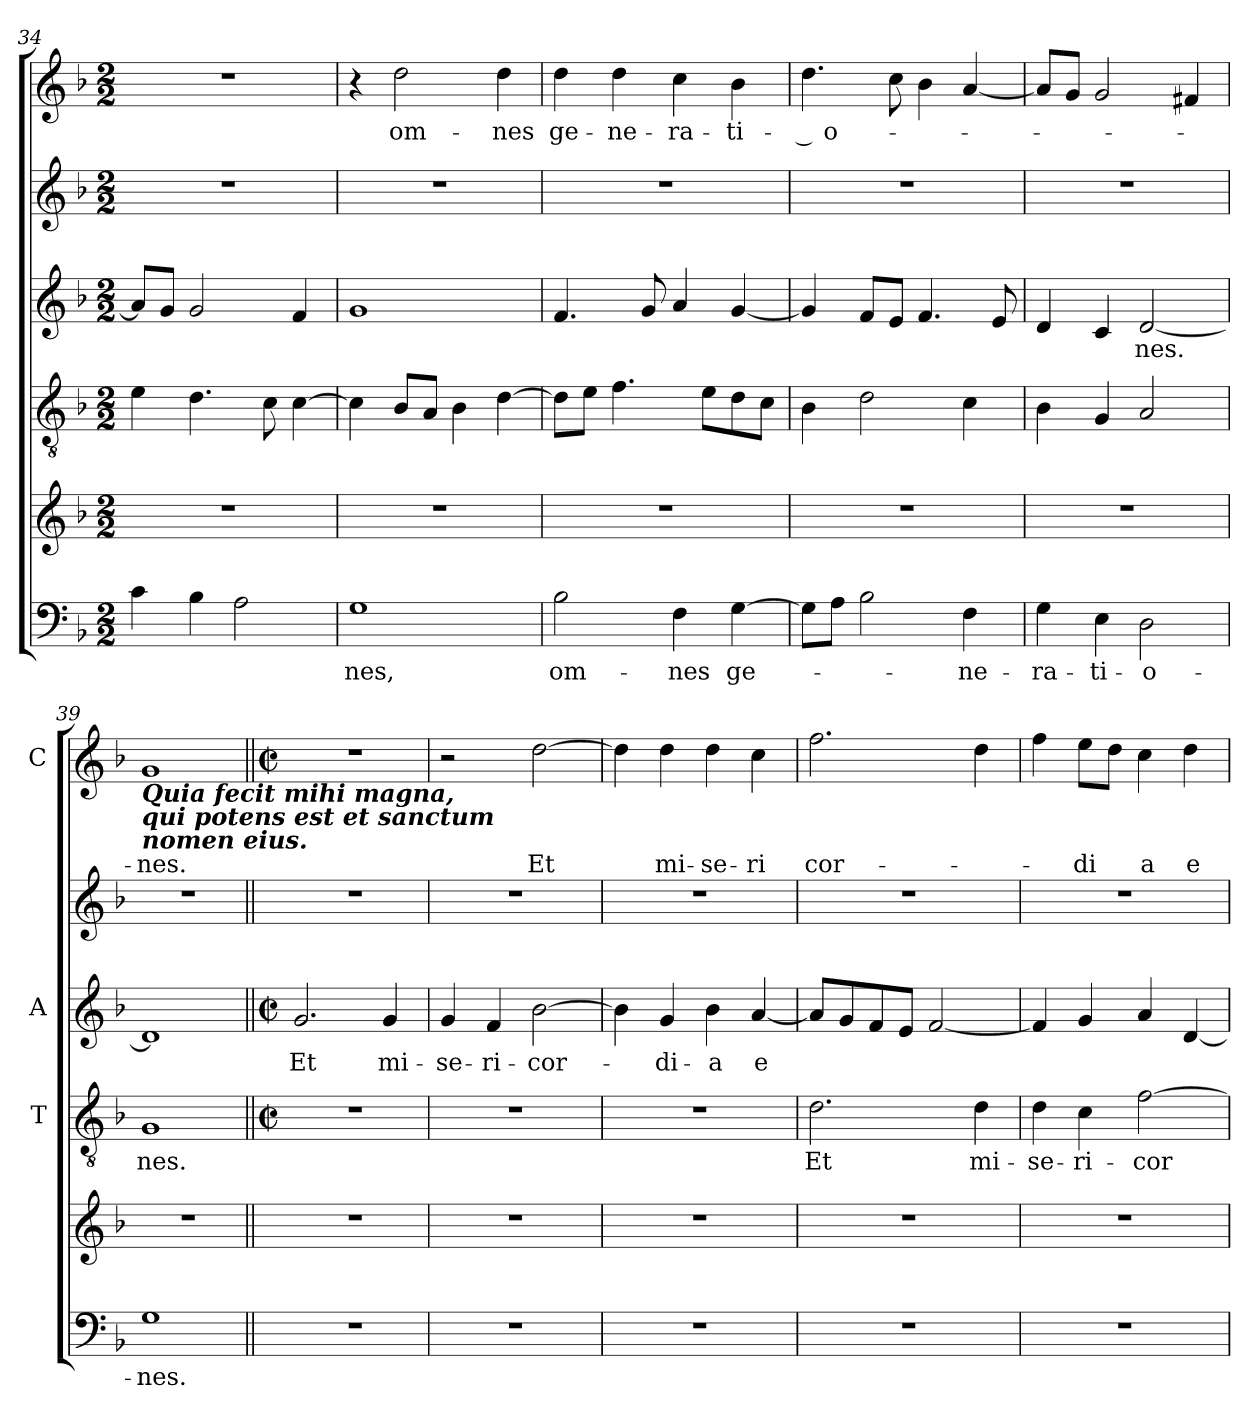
**kern	**text	**kern	**kern	**text	**kern	**text	**kern	**kern	**text
*part6	*part6	*part5	*part4	*part4	*part3	*part3	*part2	*part1	*part1
*staff6	*staff6	*staff5	*staff4	*staff4	*staff3	*staff3	*staff2	*staff1	*staff1
*	*	*	*I'T	*	*I'A	*	*	*I'C	*
*clefF4	*	*clefG2	*clefGv2	*	*clefG2	*	*clefG2	*clefG2	*
*k[b-]	*	*k[b-]	*k[b-]	*	*k[b-]	*	*k[b-]	*k[b-]	*
*F:	*	*F:	*F:	*	*F:	*	*F:	*F:	*
*M2/2	*	*M2/2	*M2/2	*	*M2/2	*	*M2/2	*M2/2	*
=34	=34	=34	=34	=34	=34	=34	=34	=34	=34
4c\	.	1r	4e\	.	8a/L]	.	1r	1r	.
.	.	.	.	.	8g/J	.	.	.	.
4B-\	.	.	4.d\	.	2g/	.	.	.	.
2A\	.	.	.	.	.	.	.	.	.
.	.	.	8c\	.	.	.	.	.	.
.	.	.	[4c\	.	4f/	.	.	.	.
=35	=35	=35	=35	=35	=35	=35	=35	=35	=35
!	!LO:LY:b	!	!	!	!	!	!	!	!
1G	-nes,	1r	4c\]	.	1g	.	1r	4r	.
!	!	!	!	!	!	!	!	!	!LO:LY:b
.	.	.	8B-/L	.	.	.	.	2dd\	om-
.	.	.	8A/J	.	.	.	.	.	.
.	.	.	4B-\	.	.	.	.	.	.
!	!	!	!	!	!	!	!	!	!LO:LY:b
.	.	.	[4d\	.	.	.	.	4dd\	-nes
=36	=36	=36	=36	=36	=36	=36	=36	=36	=36
!	!LO:LY:b	!	!	!	!	!	!	!	!LO:LY:b
2B-\	om-	1r	8d\L]	.	4.f/	.	1r	4dd\	ge-
.	.	.	8e\J	.	.	.	.	.	.
!	!	!	!	!	!	!	!	!	!LO:LY:b
.	.	.	4.f\	.	.	.	.	4dd\	-ne-
.	.	.	.	.	8g/	.	.	.	.
!	!LO:LY:b	!	!	!	!	!	!	!	!LO:LY:b
4F\	-nes	.	.	.	4a/	.	.	4cc\	-ra-
.	.	.	8e\L	.	.	.	.	.	.
!	!LO:LY:b	!	!	!	!	!LO:LY:b	!	!	!LO:LY:b
[4G\	ge-	.	8d\	.	[4g/	­	.	4b-\	-ti-
.	.	.	8c\J	.	.	.	.	.	.
!!LO:LB:g=z
=37	=37	=37	=37	=37	=37	=37	=37	=37	=37
!	!	!	!	!	!	!	!	!	!LO:LY:b
8G\L]	.	1r	4B-\	.	4g/]	.	1r	4.dd\	-­ o-
8A\J	.	.	.	.	.	.	.	.	.
2B-\	.	.	2d\	.	8f/L	.	.	.	.
.	.	.	.	.	8e/J	.	.	8cc\	.
.	.	.	.	.	4.f/	.	.	4b-\	.
!	!LO:LY:b	!	!	!	!	!	!	!	!
4F\	-ne-	.	4c\	.	.	.	.	[4a/	.
.	.	.	.	.	8e/	.	.	.	.
=38	=38	=38	=38	=38	=38	=38	=38	=38	=38
!	!LO:LY:b	!	!	!	!	!	!	!	!
4G\	-ra-	1r	4B-\	.	4d/	.	1r	8a/L]	.
.	.	.	.	.	.	.	.	8g/J	.
!	!LO:LY:b	!	!	!	!	!	!	!	!
4E\	-ti-	.	4G/	.	4c/	.	.	2g/	.
!	!LO:LY:b	!	!	!	!	!LO:LY:b	!	!	!
2D\	-o-	.	2A/	.	[2d/	nes.	.	.	.
.	.	.	.	.	.	.	.	4f#/	.
=39	=39	=39	=39	=39	=39	=39	=39	=39	=39
!	!	!	!	!	!	!	!	!LO:TX:b:Bi:t=Quia fecit mihi magna,\nqui potens est et sanctum\nnomen eius.	!
!	!LO:LY:b	!	!	!LO:LY:b	!	!	!	!	!LO:LY:b
1G	-nes.	1r	1G	-nes.	1d]	.	1r	1g	-nes.
!!LO:PB:g=z
=40||	=40||	=40||	=40||	=40||	=40||	=40||	=40||	=40||	=40||
*	*	*	*M2/2	*	*M2/2	*	*	*M2/2	*
*	*	*	*met(c|)	*	*met(c|)	*	*	*met(c|)	*
!	!	!	!	!	!	!LO:LY:b	!	!	!
1r	.	1r	1r	.	2.g/	Et	1r	1r	.
!	!	!	!	!	!	!LO:LY:b	!	!	!
.	.	.	.	.	4g/	mi-	.	.	.
=41	=41	=41	=41	=41	=41	=41	=41	=41	=41
!	!	!	!	!	!	!LO:LY:b	!	!	!
1r	.	1r	1r	.	4g/	-se-	1r	2r	.
!	!	!	!	!	!	!LO:LY:b	!	!	!
.	.	.	.	.	4f/	-ri-	.	.	.
!	!	!	!	!	!	!LO:LY:b	!	!	!LO:LY:b
.	.	.	.	.	[2b-\	-cor-	.	[2dd\	Et
=42	=42	=42	=42	=42	=42	=42	=42	=42	=42
1r	.	1r	1r	.	4b-\]	.	1r	4dd\]	.
!	!	!	!	!	!	!LO:LY:b	!	!	!LO:LY:b
.	.	.	.	.	4g/	-di-	.	4dd\	mi-
!	!	!	!	!	!	!LO:LY:b	!	!	!LO:LY:b
.	.	.	.	.	4b-\	-a	.	4dd\	-se-
!	!	!	!	!	!	!LO:LY:b	!	!	!LO:LY:b
.	.	.	.	.	[4a/	e	.	4cc\	-ri
=43	=43	=43	=43	=43	=43	=43	=43	=43	=43
!	!	!	!	!LO:LY:b	!	!	!	!	!LO:LY:b
1r	.	1r	2.d\	Et	8a/L]	.	1r	2.ff\	cor-
.	.	.	.	.	8g/	.	.	.	.
.	.	.	.	.	8f/	.	.	.	.
.	.	.	.	.	8e/J	.	.	.	.
.	.	.	.	.	[2f/	.	.	.	.
!	!	!	!	!LO:LY:b	!	!	!	!	!
.	.	.	4d\	mi-	.	.	.	4dd\	.
=44	=44	=44	=44	=44	=44	=44	=44	=44	=44
!	!	!	!	!LO:LY:b	!	!	!	!	!
1r	.	1r	4d\	-se-	4f/]	.	1r	4ff\	.
!	!	!	!	!LO:LY:b	!	!	!	!	!LO:LY:b
.	.	.	4c\	-ri-	4g/	.	.	8ee\L	-di
.	.	.	.	.	.	.	.	8dd\J	.
!	!	!	!	!LO:LY:b	!	!	!	!	!LO:LY:b
.	.	.	[2f\	-cor-	4a/	.	.	4cc\	a
!	!	!	!	!	!	!	!	!	!LO:LY:b
.	.	.	.	.	[4d/	.	.	4dd\	e-
=	=	=	=	=	=	=	=	=	=
*-	*-	*-	*-	*-	*-	*-	*-	*-	*-
